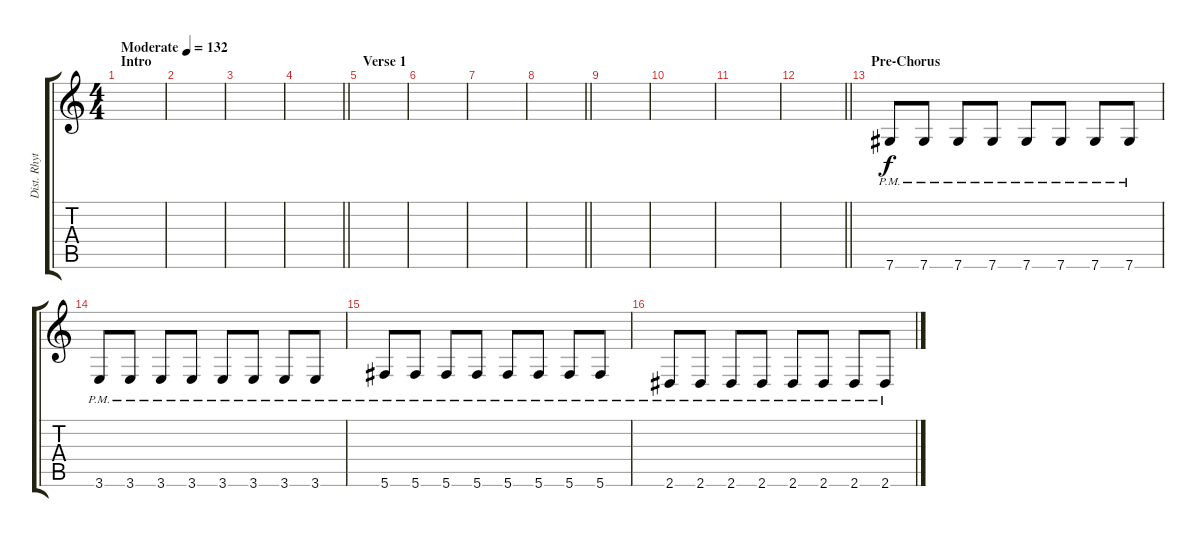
\track ("Dist. Rhytm Guitar [R]" "Dist. Rhyt") {instrument distortionguitar}
\staff {score tabs}
\tuning (Eb4 Bb3 Gb3 Db3 Ab2 Db2) {hide}
\ts (4 4)
\section ("" "Intro")
\tempo (132 "Moderate")
\clef g2
\ks c
|
|
|
\barLineRight lightlight
|
\section ("" "Verse 1")
|
|
|
\barLineRight lightlight
|
|
|
|
\barLineRight lightlight
|
\section ("" "Pre-Chorus")
7.6{pm}.8 7.6{pm}.8 7.6{pm}.8 7.6{pm}.8 7.6{pm}.8 7.6{pm}.8 7.6{pm}.8 7.6{pm}.8 |
3.6{pm}.8 3.6{pm}.8 3.6{pm}.8 3.6{pm}.8 3.6{pm}.8 3.6{pm}.8 3.6{pm}.8 3.6{pm}.8 |
5.6{pm}.8 5.6{pm}.8 5.6{pm}.8 5.6{pm}.8 5.6{pm}.8 5.6{pm}.8 5.6{pm}.8 5.6{pm}.8 |
2.6{pm}.8 2.6{pm}.8 2.6{pm}.8 2.6{pm}.8 2.6{pm}.8 2.6{pm}.8 2.6{pm}.8 2.6{pm}.8
